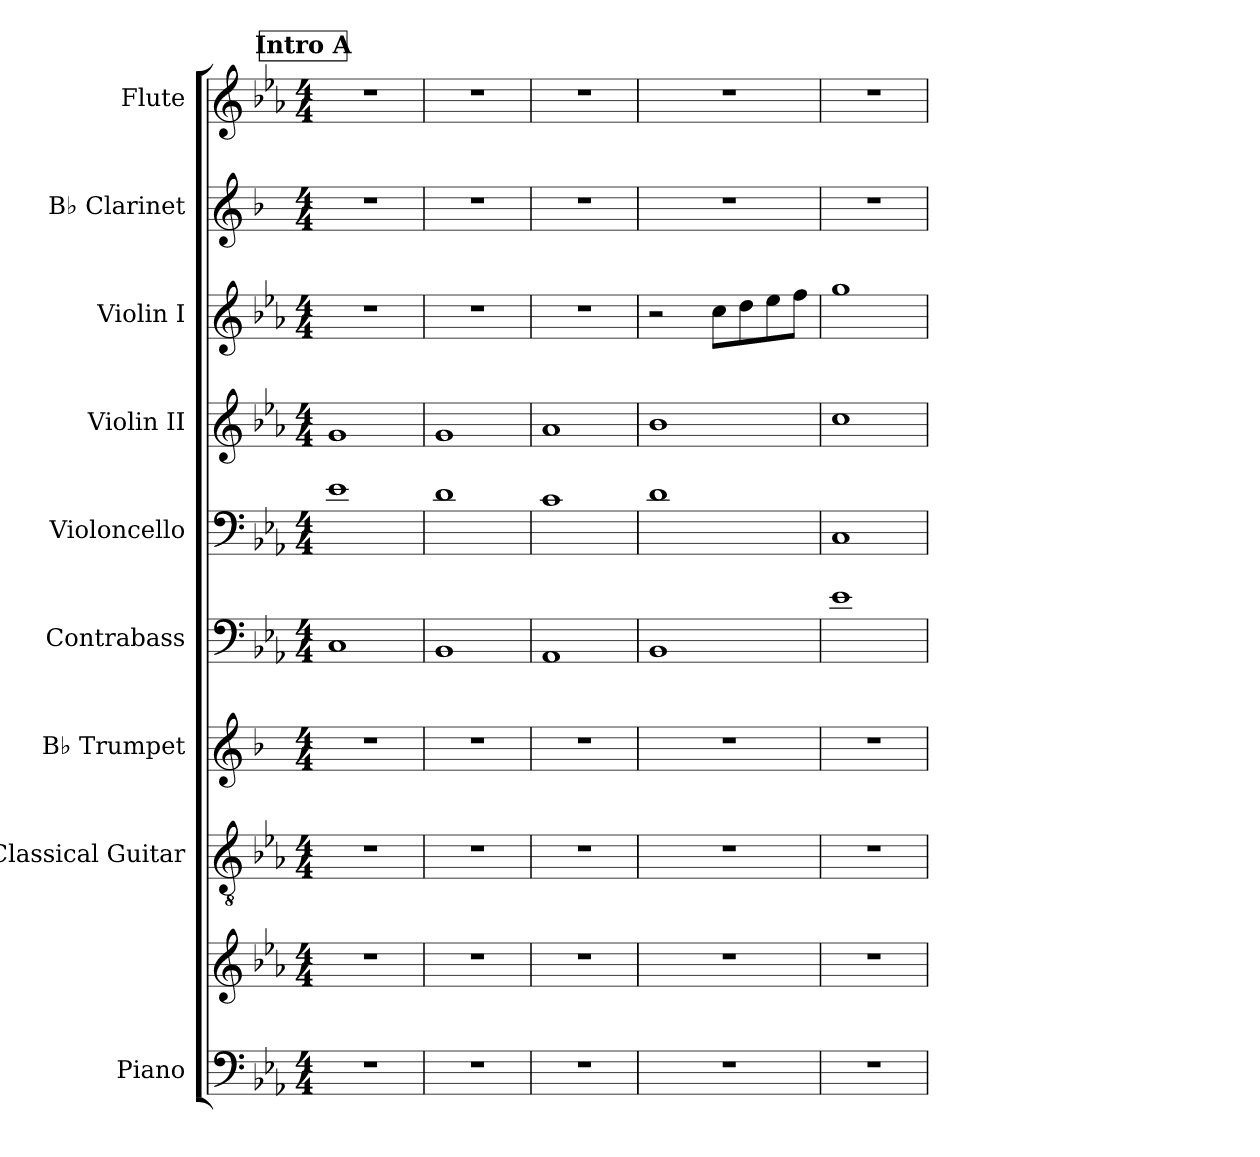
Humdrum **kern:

**kern	**kern	**kern	**kern	**kern	**kern	**kern	**kern	**kern	**kern
*part9	*part9	*part8	*part7	*part6	*part5	*part4	*part3	*part2	*part1
*staff10	*staff9	*staff8	*staff7	*staff6	*staff5	*staff4	*staff3	*staff2	*staff1
*I"Piano	*	*I"Classical Guitar	*I"B♭ Trumpet	*I"Contrabass	*I"Violoncello	*I"Violin II	*I"Violin I	*I"B♭ Clarinet	*I"Flute
*I'Pno.	*	*I'Guit.	*I'B♭ Tpt.	*I'Cb.	*I'Vc	*I'Vln	*I'Vln	*I'B♭ Cl.	*I'Fl.
*clefF4	*clefG2	*clefGv2	*clefG2	*clefF4	*clefF4	*clefG2	*clefG2	*clefG2	*clefG2
*	*	*	*ITrd1c2	*ITrd7c12	*	*	*	*ITrd1c2	*
*k[b-e-a-]	*k[b-e-a-]	*k[b-e-a-]	*k[b-e-a-]	*k[b-e-a-]	*k[b-e-a-]	*k[b-e-a-]	*k[b-e-a-]	*k[b-e-a-]	*k[b-e-a-]
*M4/4	*M4/4	*M4/4	*M4/4	*M4/4	*M4/4	*M4/4	*M4/4	*M4/4	*M4/4
*MM108	*MM108	*MM108	*MM108	*MM108	*MM108	*MM108	*MM108	*MM108	*MM108
!!LO:REH:place=s1:a:B:fs=14:t=Intro A
=1	=1	=1	=1	=1	=1	=1	=1	=1	=1
1r	1r	1r	1r	1CC	1e-	1g	1r	1r	1r
=2	=2	=2	=2	=2	=2	=2	=2	=2	=2
1r	1r	1r	1r	1BBB-	1d	1g	1r	1r	1r
=3	=3	=3	=3	=3	=3	=3	=3	=3	=3
1r	1r	1r	1r	1AAA-	1c	1a-	1r	1r	1r
=4	=4	=4	=4	=4	=4	=4	=4	=4	=4
1r	1r	1r	1r	1BBB-	1d	1b-	2r	1r	1r
.	.	.	.	.	.	.	8cc\L	.	.
.	.	.	.	.	.	.	8dd\	.	.
.	.	.	.	.	.	.	8ee-\	.	.
.	.	.	.	.	.	.	8ff\J	.	.
=5	=5	=5	=5	=5	=5	=5	=5	=5	=5
1r	1r	1r	1r	1E-	1C	1cc	1gg	1r	1r
=	=	=	=	=	=	=	=	=	=
*-	*-	*-	*-	*-	*-	*-	*-	*-	*-
